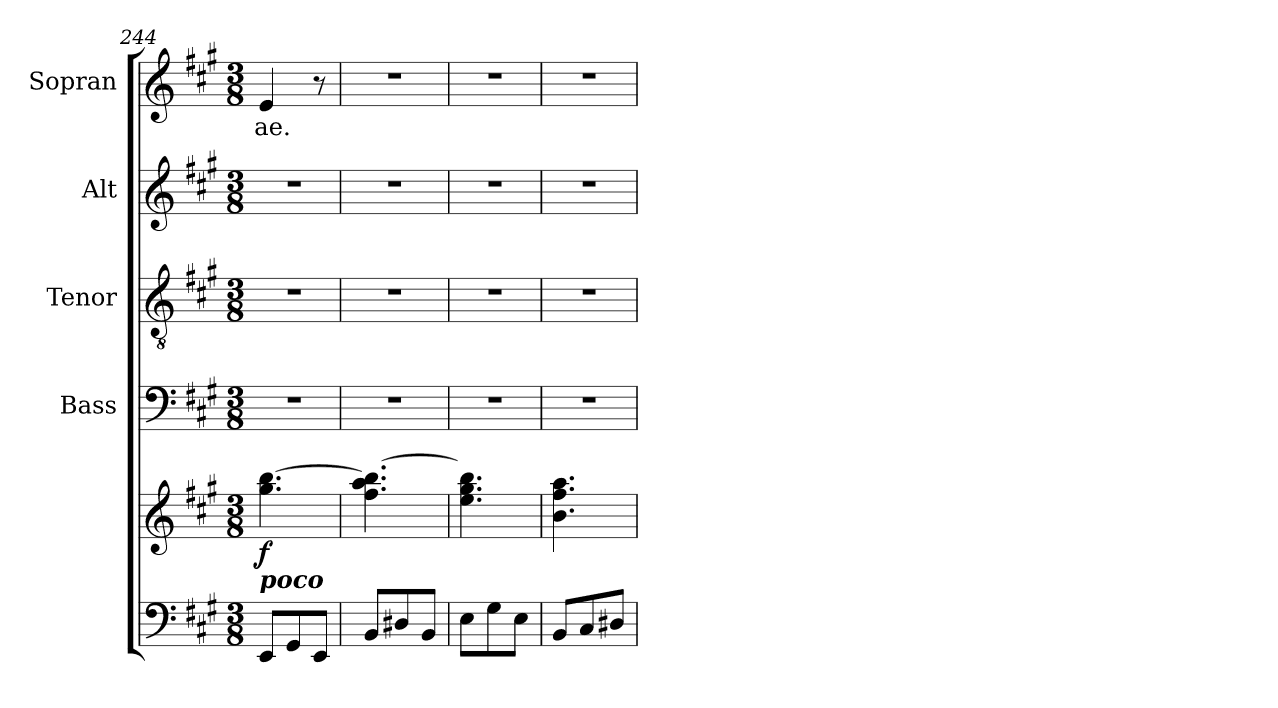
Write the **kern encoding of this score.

**kern	**kern	**dynam	**kern	**kern	**kern	**kern	**text
*part5	*part5	*part5	*part4	*part3	*part2	*part1	*part1
*staff6	*staff5	*staff5/6	*staff4	*staff3	*staff2	*staff1	*staff1
*	*	*	*I"Bass	*I"Tenor	*I"Alt	*I"Sopran	*
*	*	*	*I'B.	*I'T.	*I'A.	*I'S.	*
!!LO:LB:g=z
*clefF4	*clefG2	*	*clefF4	*clefGv2	*clefG2	*clefG2	*
*k[f#c#g#]	*k[f#c#g#]	*	*k[f#c#g#]	*k[f#c#g#]	*k[f#c#g#]	*k[f#c#g#]	*
*A:	*A:	*	*A:	*A:	*A:	*A:	*
*M3/8	*M3/8	*	*M3/8	*M3/8	*M3/8	*M3/8	*
=244	=244	=244	=244	=244	=244	=244	=244
!	!LO:TX:b:Bi:t=poco	!	!	!	!	!	!
!	!	!LO:DY:b	!	!	!	!	!LO:LY:b
8EE/L	4.gg#\ [4.bb\	f	4.r	4.r	4.r	4e/	-ae.
8GG#/	.	.	.	.	.	.	.
8EE/J	.	.	.	.	.	8r	.
=245	=245	=245	=245	=245	=245	=245	=245
8BB/L	4.ff#\ 4.aa\ 4.bb\_	.	4.r	4.r	4.r	4.r	.
8D#X/	.	.	.	.	.	.	.
8BB/J	.	.	.	.	.	.	.
=246	=246	=246	=246	=246	=246	=246	=246
8E\L	4.ee\ 4.gg#\ 4.bb\]	.	4.r	4.r	4.r	4.r	.
8G#\	.	.	.	.	.	.	.
8E\J	.	.	.	.	.	.	.
=247	=247	=247	=247	=247	=247	=247	=247
8BB/L	4.b\ 4.ff#\ 4.aa\	.	4.r	4.r	4.r	4.r	.
8C#/	.	.	.	.	.	.	.
8D#X/J	.	.	.	.	.	.	.
=	=	=	=	=	=	=	=
*-	*-	*-	*-	*-	*-	*-	*-
